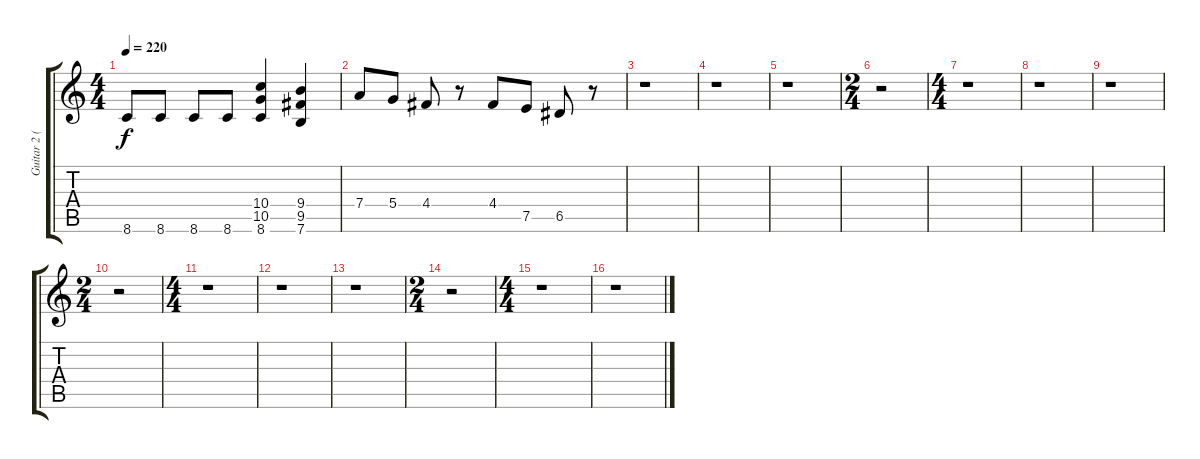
\track ("Guitar 2 (Main Lead)" "Guitar 2 (") {instrument distortionguitar}
\staff {score tabs}
\tuning (E4 B3 G3 D3 A2 E2) {hide}
\ts (4 4)
\tempo 220
\clef g2
\ks c
8.6.8{dy f} 8.6.8 8.6.8 8.6.8 (10.4 10.5 8.6).4 (9.4 9.5 7.6).4 |
7.4.8 5.4.8 4.4.8 r.8 4.4.8 7.5.8 6.5.8 r.8 |
r.1 |
r.1 |
r.1 |
\ts (2 4)
r.2 |
\ts (4 4)
r.1 |
r.1 |
r.1 |
\ts (2 4)
r.2 |
\ts (4 4)
r.1 |
r.1 |
r.1 |
\ts (2 4)
r.2 |
\ts (4 4)
r.1 |
r.1
